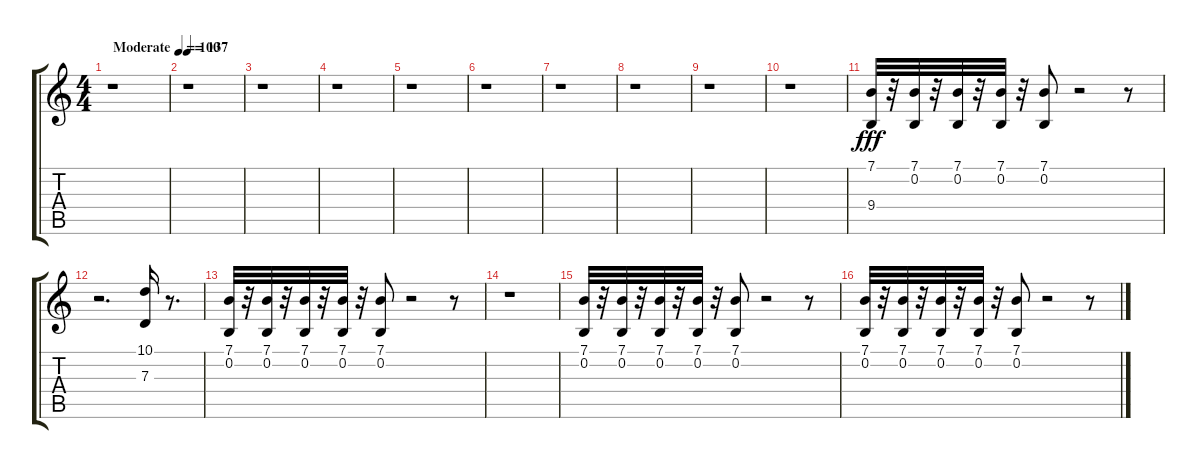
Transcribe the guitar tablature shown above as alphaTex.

\track "" {instrument lead8bassandlead}
\staff {score tabs}
\tuning (E4 B3 G3 D3 A2 E2) {hide}
\ts (4 4)
\tempo (100 "Moderate")
\clef g2
\ks c
r.1{dy fff instrument lead8bassandlead} |
\tempo 137
r.1 |
r.1 |
r.1 |
r.1 |
r.1 |
r.1 |
r.1 |
r.1 |
r.1 |
(7.1 9.4).32 r.32 (7.1 0.2).32 r.32 (7.1 0.2).32 r.32 (7.1 0.2).32 r.32 (7.1 0.2).8 r.2 r.8 |
r.2{d} (10.1 7.3).16 r.8{d} |
(7.1 0.2).32 r.32 (7.1 0.2).32 r.32 (7.1 0.2).32 r.32 (7.1 0.2).32 r.32 (7.1 0.2).8 r.2 r.8 |
r.1 |
(7.1 0.2).32 r.32 (7.1 0.2).32 r.32 (7.1 0.2).32 r.32 (7.1 0.2).32 r.32 (7.1 0.2).8 r.2 r.8 |
(7.1 0.2).32 r.32 (7.1 0.2).32 r.32 (7.1 0.2).32 r.32 (7.1 0.2).32 r.32 (7.1 0.2).8 r.2 r.8
